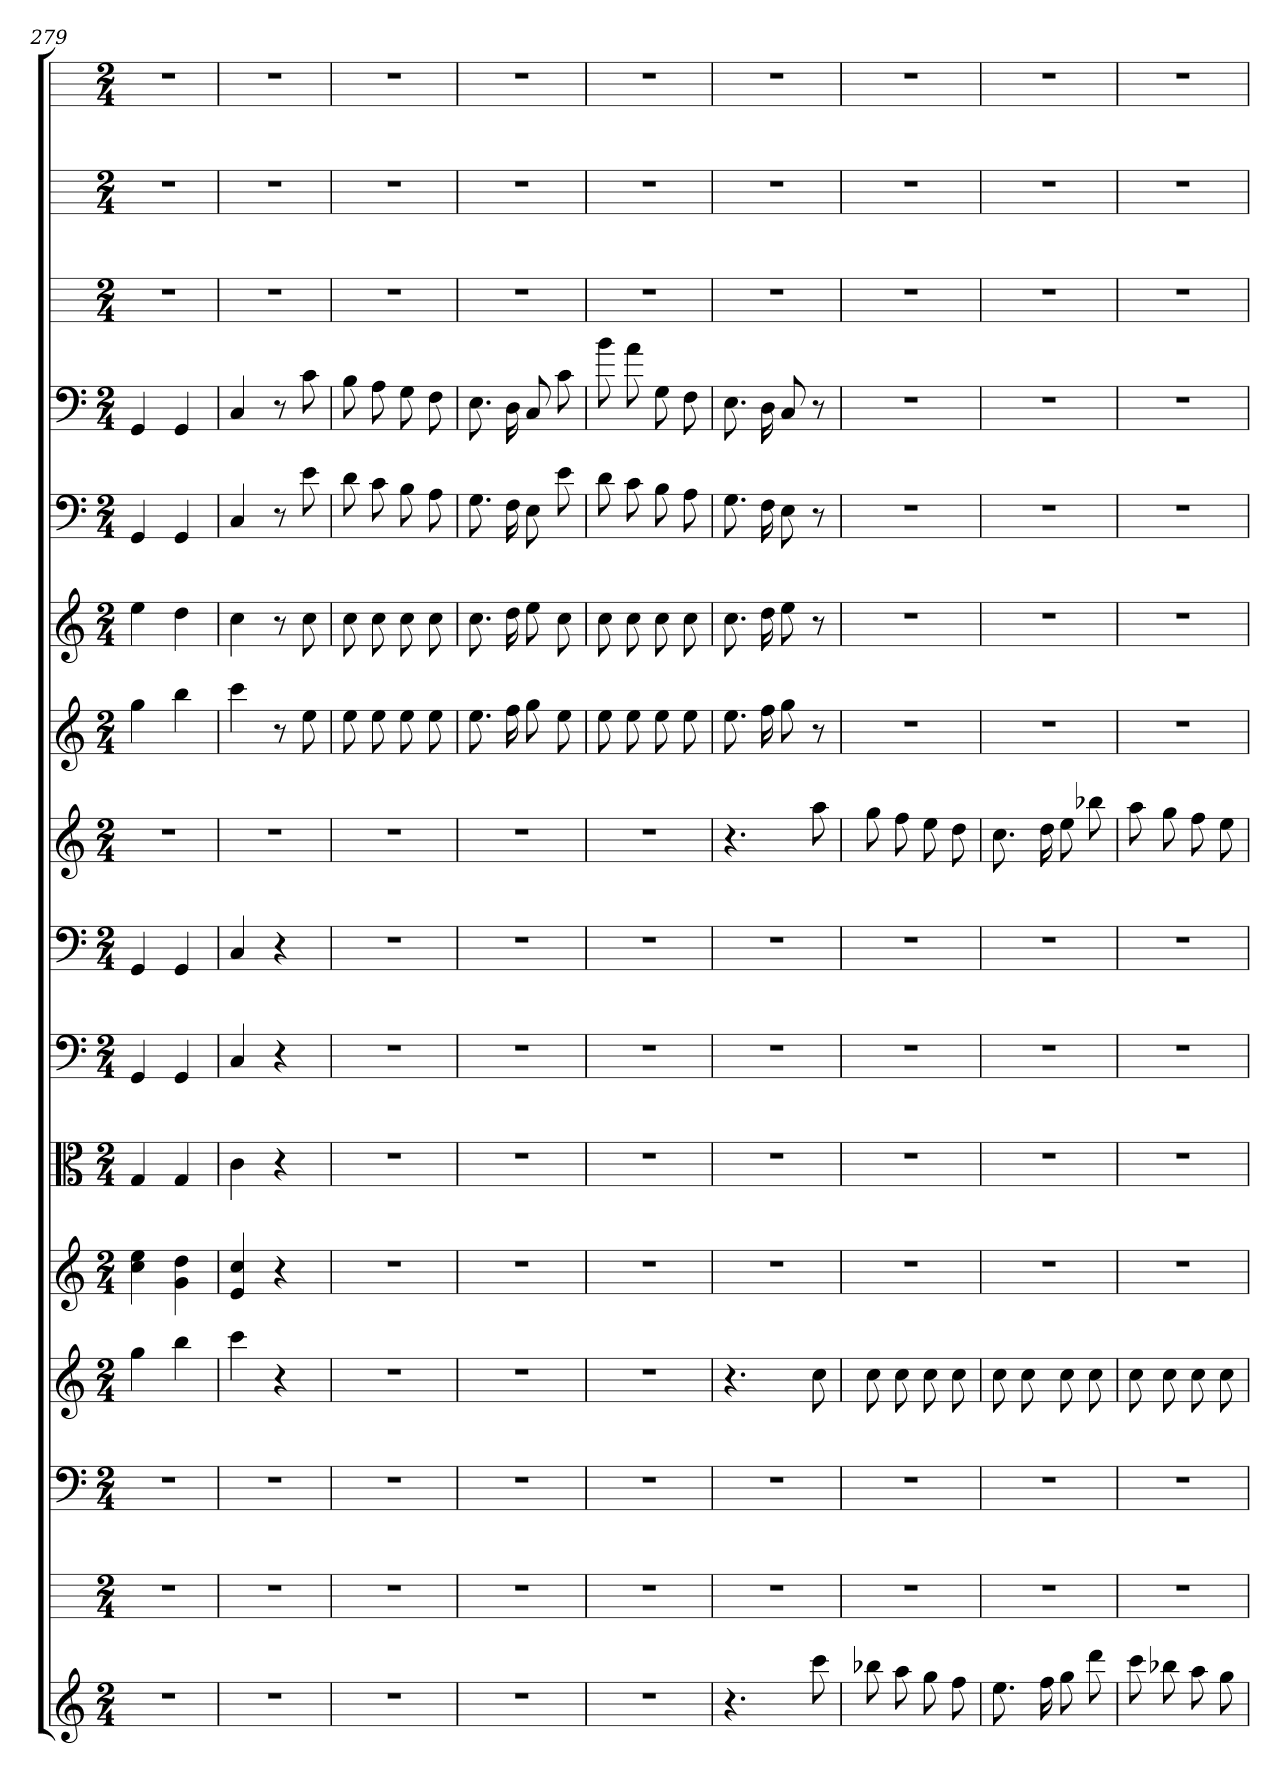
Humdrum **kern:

**kern	**kern	**kern	**kern	**kern	**kern	**kern	**kern	**kern	**kern	**kern	**kern	**kern	**kern	**kern	**kern
*part16	*part15	*part14	*part13	*part12	*part11	*part10	*part9	*part8	*part7	*part6	*part5	*part4	*part3	*part2	*part1
*staff16	*staff15	*staff14	*staff13	*staff12	*staff11	*staff10	*staff9	*staff8	*staff7	*staff6	*staff5	*staff4	*staff3	*staff2	*staff1
*	*	*clefF4	*	*	*clefC3	*clefF4	*clefF4	*	*	*	*clefF4	*clefF4	*	*	*
*k[]	*k[]	*k[]	*k[]	*k[]	*k[]	*k[]	*k[]	*k[]	*k[]	*k[]	*k[]	*k[]	*k[]	*k[]	*k[]
*C:	*C:	*C:	*C:	*C:	*C:	*C:	*C:	*C:	*C:	*C:	*C:	*C:	*C:	*C:	*C:
*M2/4	*M2/4	*M2/4	*M2/4	*M2/4	*M2/4	*M2/4	*M2/4	*M2/4	*M2/4	*M2/4	*M2/4	*M2/4	*M2/4	*M2/4	*M2/4
=279	=279	=279	=279	=279	=279	=279	=279	=279	=279	=279	=279	=279	=279	=279	=279
2r	2r	2r	4gg	4cc 4ee	4G	4GG	4GG	2r	4gg	4ee	4GG	4GG	2r	2r	2r
.	.	.	4bb	4g 4dd	4G	4GG	4GG	.	4bb	4dd	4GG	4GG	.	.	.
=280	=280	=280	=280	=280	=280	=280	=280	=280	=280	=280	=280	=280	=280	=280	=280
2r	2r	2r	4ccc	4e 4cc	4c	4C	4C	2r	4ccc	4cc	4C	4C	2r	2r	2r
.	.	.	4r	4r	4r	4r	4r	.	8r	8r	8r	8r	.	.	.
.	.	.	.	.	.	.	.	.	8ee	8cc	8e	8c	.	.	.
=281	=281	=281	=281	=281	=281	=281	=281	=281	=281	=281	=281	=281	=281	=281	=281
2r	2r	2r	2r	2r	2r	2r	2r	2r	8ee	8cc	8d	8B	2r	2r	2r
.	.	.	.	.	.	.	.	.	8ee	8cc	8c	8A	.	.	.
.	.	.	.	.	.	.	.	.	8ee	8cc	8B	8G	.	.	.
.	.	.	.	.	.	.	.	.	8ee	8cc	8A	8F	.	.	.
=282	=282	=282	=282	=282	=282	=282	=282	=282	=282	=282	=282	=282	=282	=282	=282
2r	2r	2r	2r	2r	2r	2r	2r	2r	8.ee	8.cc	8.G	8.E	2r	2r	2r
.	.	.	.	.	.	.	.	.	16ff	16dd	16F	16D	.	.	.
.	.	.	.	.	.	.	.	.	8gg	8ee	8E	8C	.	.	.
.	.	.	.	.	.	.	.	.	8ee	8cc	8e	8c	.	.	.
=283	=283	=283	=283	=283	=283	=283	=283	=283	=283	=283	=283	=283	=283	=283	=283
2r	2r	2r	2r	2r	2r	2r	2r	2r	8ee	8cc	8d	8b	2r	2r	2r
.	.	.	.	.	.	.	.	.	8ee	8cc	8c	8a	.	.	.
.	.	.	.	.	.	.	.	.	8ee	8cc	8B	8G	.	.	.
.	.	.	.	.	.	.	.	.	8ee	8cc	8A	8F	.	.	.
=284	=284	=284	=284	=284	=284	=284	=284	=284	=284	=284	=284	=284	=284	=284	=284
4.r	2r	2r	4.r	2r	2r	2r	2r	4.r	8.ee	8.cc	8.G	8.E	2r	2r	2r
.	.	.	.	.	.	.	.	.	16ff	16dd	16F	16D	.	.	.
.	.	.	.	.	.	.	.	.	8gg	8ee	8E	8C	.	.	.
8ccc	.	.	8cc	.	.	.	.	8aa	8r	8r	8r	8r	.	.	.
=285	=285	=285	=285	=285	=285	=285	=285	=285	=285	=285	=285	=285	=285	=285	=285
8bb-X	2r	2r	8cc	2r	2r	2r	2r	8gg	2r	2r	2r	2r	2r	2r	2r
8aa	.	.	8cc	.	.	.	.	8ff	.	.	.	.	.	.	.
8gg	.	.	8cc	.	.	.	.	8ee	.	.	.	.	.	.	.
8ff	.	.	8cc	.	.	.	.	8dd	.	.	.	.	.	.	.
=286	=286	=286	=286	=286	=286	=286	=286	=286	=286	=286	=286	=286	=286	=286	=286
8.ee	2r	2r	8cc	2r	2r	2r	2r	8.cc	2r	2r	2r	2r	2r	2r	2r
.	.	.	8cc	.	.	.	.	.	.	.	.	.	.	.	.
16ff	.	.	.	.	.	.	.	16dd	.	.	.	.	.	.	.
8gg	.	.	8cc	.	.	.	.	8ee	.	.	.	.	.	.	.
8ddd	.	.	8cc	.	.	.	.	8bb-X	.	.	.	.	.	.	.
=287	=287	=287	=287	=287	=287	=287	=287	=287	=287	=287	=287	=287	=287	=287	=287
8ccc	2r	2r	8cc	2r	2r	2r	2r	8aa	2r	2r	2r	2r	2r	2r	2r
8bb-X	.	.	8cc	.	.	.	.	8gg	.	.	.	.	.	.	.
8aa	.	.	8cc	.	.	.	.	8ff	.	.	.	.	.	.	.
8gg	.	.	8cc	.	.	.	.	8ee	.	.	.	.	.	.	.
=	=	=	=	=	=	=	=	=	=	=	=	=	=	=	=
*-	*-	*-	*-	*-	*-	*-	*-	*-	*-	*-	*-	*-	*-	*-	*-
